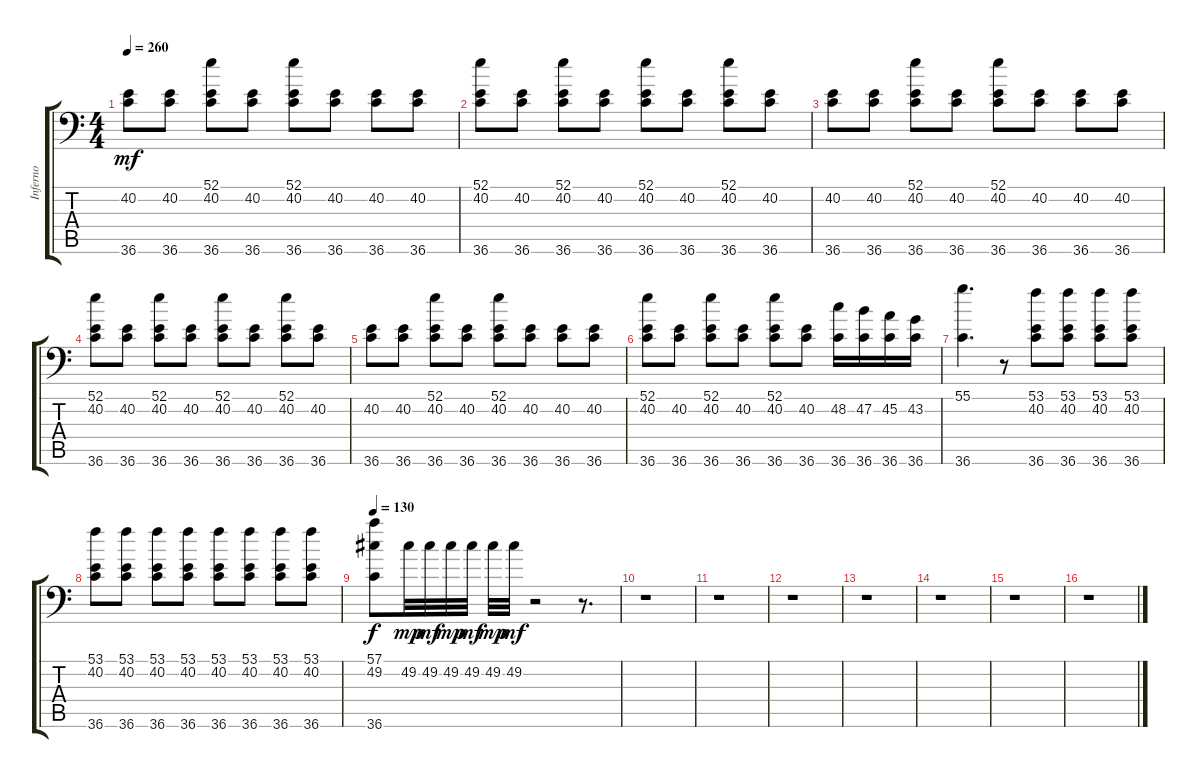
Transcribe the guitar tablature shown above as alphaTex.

\track ("Inferno" "Inferno") {instrument acousticgrandpiano}
\staff {score tabs}
\tuning (C-1 C-1 C-1 C-1 C-1 C-1) {hide}
\ts (4 4)
\tempo 260
\clef f4
\ks c
(40.2 36.6).8{dy mf} (40.2 36.6).8 (52.1 40.2 36.6).8 (40.2 36.6).8 (52.1 40.2 36.6).8 (40.2 36.6).8 (40.2 36.6).8 (40.2 36.6).8 |
(52.1 40.2 36.6).8 (40.2 36.6).8 (52.1 40.2 36.6).8 (40.2 36.6).8 (52.1 40.2 36.6).8 (40.2 36.6).8 (52.1 40.2 36.6).8 (40.2 36.6).8 |
(40.2 36.6).8 (40.2 36.6).8 (52.1 40.2 36.6).8 (40.2 36.6).8 (52.1 40.2 36.6).8 (40.2 36.6).8 (40.2 36.6).8 (40.2 36.6).8 |
(52.1 40.2 36.6).8 (40.2 36.6).8 (52.1 40.2 36.6).8 (40.2 36.6).8 (52.1 40.2 36.6).8 (40.2 36.6).8 (52.1 40.2 36.6).8 (40.2 36.6).8 |
(40.2 36.6).8 (40.2 36.6).8 (52.1 40.2 36.6).8 (40.2 36.6).8 (52.1 40.2 36.6).8 (40.2 36.6).8 (40.2 36.6).8 (40.2 36.6).8 |
(52.1 40.2 36.6).8 (40.2 36.6).8 (52.1 40.2 36.6).8 (40.2 36.6).8 (52.1 40.2 36.6).8 (40.2 36.6).8 (48.2 36.6).16 (47.2 36.6).16 (45.2 36.6).16 (43.2 36.6).16 |
(55.1 36.6).4{d} r.8 (53.1 40.2 36.6).8 (53.1 40.2 36.6).8 (53.1 40.2 36.6).8 (53.1 40.2 36.6).8 |
(53.1 40.2 36.6).8 (53.1 40.2 36.6).8 (53.1 40.2 36.6).8 (53.1 40.2 36.6).8 (53.1 40.2 36.6).8 (53.1 40.2 36.6).8 (53.1 40.2 36.6).8 (53.1 40.2 36.6).8 |
\tempo 130
(57.1 49.2 36.6).8{dy f} 49.2.32{dy mp} 49.2.32{dy mf} 49.2.32{dy mp} 49.2.32{dy mf} 49.2.32{dy mp} 49.2.32{dy mf} r.2 r.8{d} |
r.1 |
r.1 |
r.1 |
r.1 |
r.1 |
r.1 |
r.1
